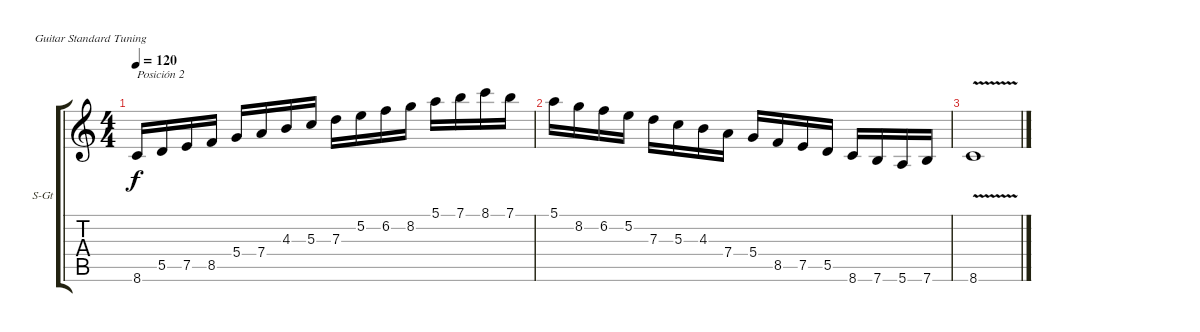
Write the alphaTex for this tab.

\defaultSystemsLayout 4
\bracketExtendMode groupsimilarinstruments
\firstSystemTrackNameOrientation horizontal
\otherSystemsTrackNameOrientation horizontal
\track ("Steel Guitar" "S-Gt") {instrument acousticguitarsteel}
\staff {score tabs}
\tuning (E4 B3 G3 D3 A2 E2)
\ts (4 4)
\tempo 120
\clef g2
\ks c
8.6.16{txt "Posición 2" dy f instrument acousticguitarsteel} 5.5.16 7.5.16 8.5.16 5.4.16 7.4.16 4.3.16 5.3.16 7.3.16 5.2.16 6.2.16 8.2.16 5.1.16 7.1.16 8.1.16 7.1.16 |
5.1.16 8.2.16 6.2.16 5.2.16 7.3.16 5.3.16 4.3.16 7.4.16 5.4.16 8.5.16 7.5.16 5.5.16 8.6.16 7.6.16 5.6.16 7.6.16 |
8.6{v}.1
